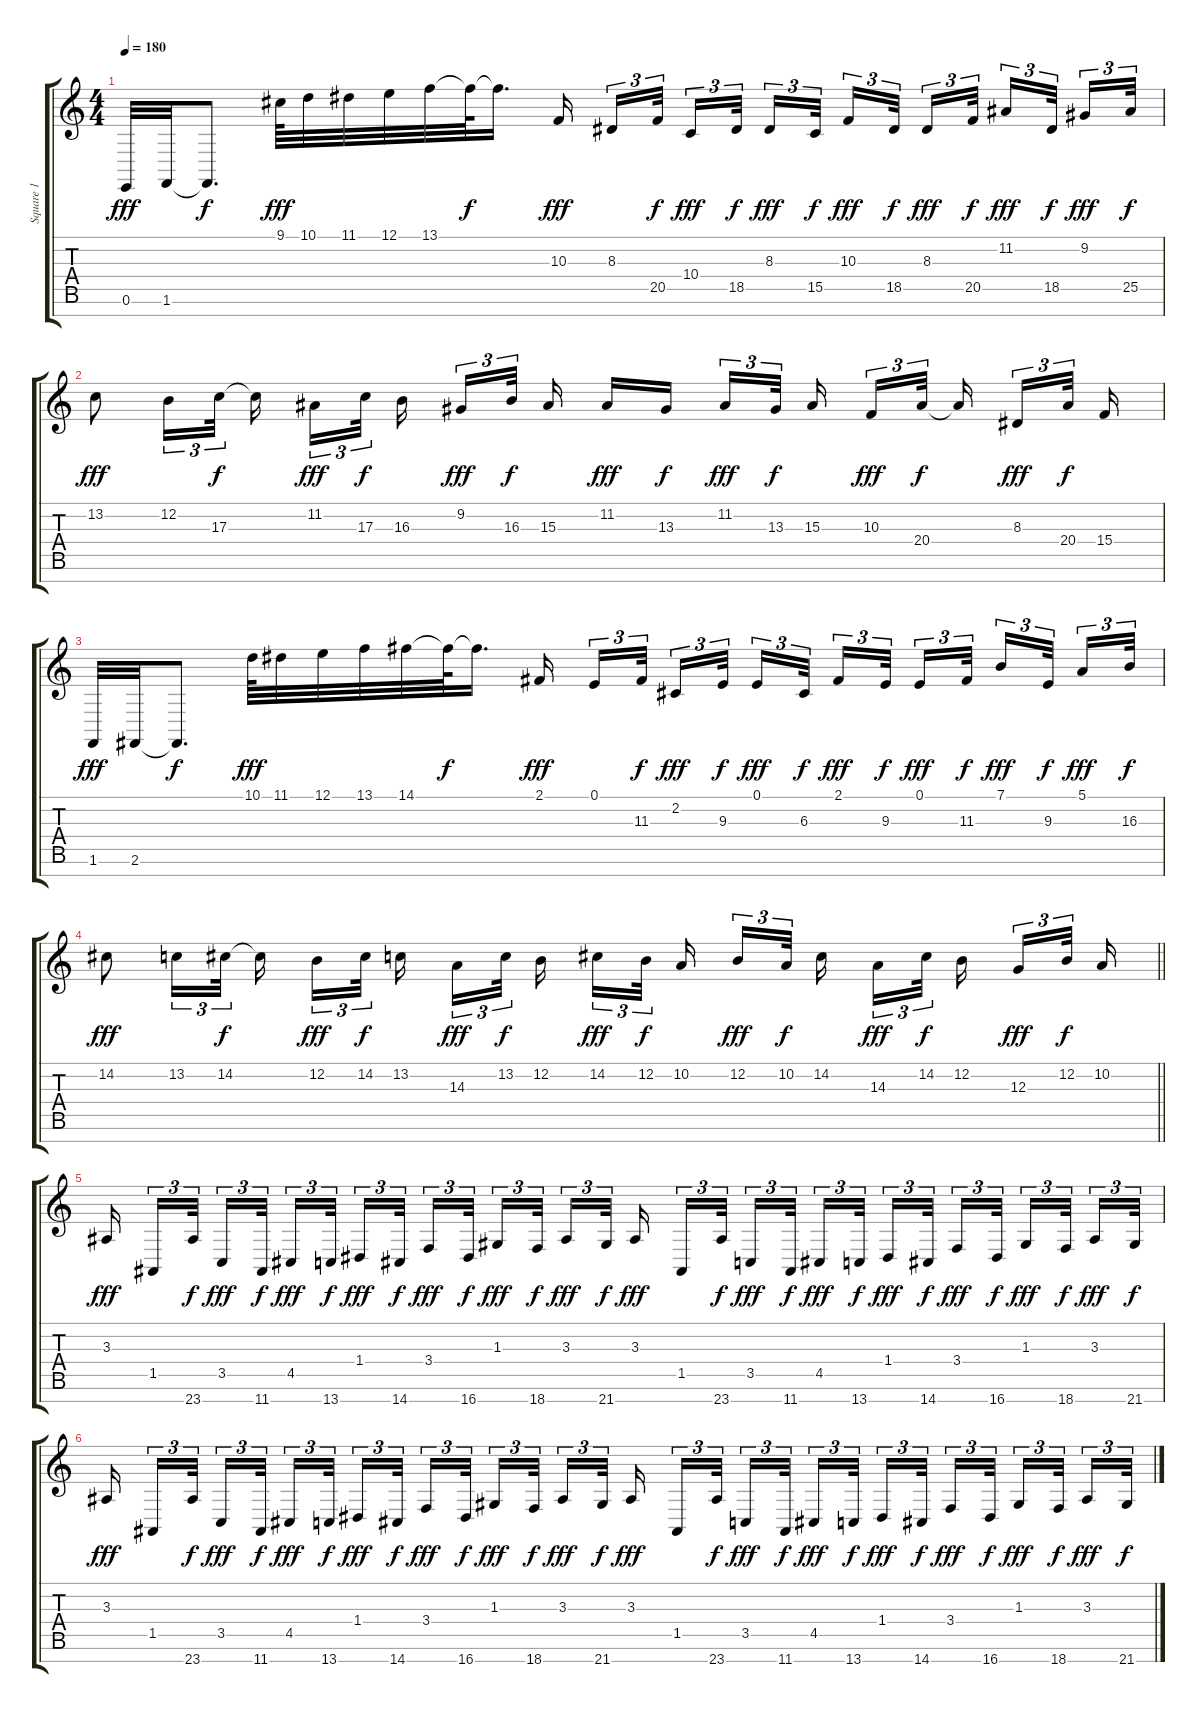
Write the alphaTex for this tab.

\track ("Square 1" "Square 1") {instrument lead1square}
\staff {score tabs}
\tuning (E4 B3 G3 D3 A2 E2 B1) {hide}
\ts (4 4)
\tempo 180
\clef g2
\ks c
0.6.32{dy fff} 1.6.32 1.6{t}.8{d dy f} 9.1.64{dy fff} 10.1.32 11.1.32 12.1.32 13.1.32 13.1{t}.64{dy f} 13.1{t}.16{d} 10.3.16{dy fff beam splitsecondary} 8.3.16{tu (3 2)} 20.5.32{tu (3 2) dy f beam splitsecondary} 10.4.16{tu (3 2) dy fff} 18.5.32{tu (3 2) dy f beam splitsecondary} 8.3.16{tu (3 2) dy fff} 15.5.32{tu (3 2) dy f} 10.3.16{tu (3 2) dy fff} 18.5.32{tu (3 2) dy f beam splitsecondary} 8.3.16{tu (3 2) dy fff} 20.5.32{tu (3 2) dy f beam splitsecondary} 11.2.16{tu (3 2) dy fff} 18.5.32{tu (3 2) dy f beam splitsecondary} 9.2.16{tu (3 2) dy fff} 25.5.32{tu (3 2) dy f} |
13.2.8{dy fff} 12.2.16{tu (3 2)} 17.3.32{tu (3 2) dy f beam splitsecondary} 17.3{t}.16 11.2.16{tu (3 2) dy fff} 17.3.32{tu (3 2) dy f beam splitsecondary} 16.3.16{beam splitsecondary} 9.2.16{tu (3 2) dy fff} 16.3.32{tu (3 2) dy f beam splitsecondary} 15.3.16 11.2.16{dy fff} 13.3.16{dy f beam splitsecondary} 11.2.16{tu (3 2) dy fff} 13.3.32{tu (3 2) dy f beam splitsecondary} 15.3.16 10.3.16{tu (3 2) dy fff} 20.4.32{tu (3 2) dy f beam splitsecondary} 20.4{t}.16{beam splitsecondary} 8.3.16{tu (3 2) dy fff} 20.4.32{tu (3 2) dy f beam splitsecondary} 15.4.16 |
1.6.32{dy fff} 2.6.32 2.6{t}.8{d dy f} 10.1.64{dy fff} 11.1.32 12.1.32 13.1.32 14.1.32 14.1{t}.64{dy f} 14.1{t}.16{d} 2.1.16{dy fff beam splitsecondary} 0.1.16{tu (3 2)} 11.3.32{tu (3 2) dy f beam splitsecondary} 2.2.16{tu (3 2) dy fff} 9.3.32{tu (3 2) dy f beam splitsecondary} 0.1.16{tu (3 2) dy fff} 6.3.32{tu (3 2) dy f} 2.1.16{tu (3 2) dy fff} 9.3.32{tu (3 2) dy f beam splitsecondary} 0.1.16{tu (3 2) dy fff} 11.3.32{tu (3 2) dy f beam splitsecondary} 7.1.16{tu (3 2) dy fff} 9.3.32{tu (3 2) dy f beam splitsecondary} 5.1.16{tu (3 2) dy fff} 16.3.32{tu (3 2) dy f} |
\barLineRight lightlight
14.2.8{dy fff} 13.2.16{tu (3 2)} 14.2.32{tu (3 2) dy f beam splitsecondary} 14.2{t}.16 12.2.16{tu (3 2) dy fff} 14.2.32{tu (3 2) dy f beam splitsecondary} 13.2.16{beam splitsecondary} 14.3.16{tu (3 2) dy fff} 13.2.32{tu (3 2) dy f beam splitsecondary} 12.2.16 14.2.16{tu (3 2) dy fff} 12.2.32{tu (3 2) dy f beam splitsecondary} 10.2.16{beam splitsecondary} 12.2.16{tu (3 2) dy fff} 10.2.32{tu (3 2) dy f beam splitsecondary} 14.2.16 14.3.16{tu (3 2) dy fff} 14.2.32{tu (3 2) dy f beam splitsecondary} 12.2.16{beam splitsecondary} 12.3.16{tu (3 2) dy fff} 12.2.32{tu (3 2) dy f beam splitsecondary} 10.2.16 |
3.3.16{dy fff beam splitsecondary} 1.5.16{tu (3 2)} 23.7.32{tu (3 2) dy f beam splitsecondary} 3.5.16{tu (3 2) dy fff} 11.7.32{tu (3 2) dy f beam splitsecondary} 4.5.16{tu (3 2) dy fff} 13.7.32{tu (3 2) dy f} 1.4.16{tu (3 2) dy fff} 14.7.32{tu (3 2) dy f beam splitsecondary} 3.4.16{tu (3 2) dy fff} 16.7.32{tu (3 2) dy f beam splitsecondary} 1.3.16{tu (3 2) dy fff} 18.7.32{tu (3 2) dy f beam splitsecondary} 3.3.16{tu (3 2) dy fff} 21.7.32{tu (3 2) dy f} 3.3.16{dy fff beam splitsecondary} 1.5.16{tu (3 2)} 23.7.32{tu (3 2) dy f beam splitsecondary} 3.5.16{tu (3 2) dy fff} 11.7.32{tu (3 2) dy f beam splitsecondary} 4.5.16{tu (3 2) dy fff} 13.7.32{tu (3 2) dy f} 1.4.16{tu (3 2) dy fff} 14.7.32{tu (3 2) dy f beam splitsecondary} 3.4.16{tu (3 2) dy fff} 16.7.32{tu (3 2) dy f beam splitsecondary} 1.3.16{tu (3 2) dy fff} 18.7.32{tu (3 2) dy f beam splitsecondary} 3.3.16{tu (3 2) dy fff} 21.7.32{tu (3 2) dy f} |
3.3.16{dy fff beam splitsecondary} 1.5.16{tu (3 2)} 23.7.32{tu (3 2) dy f beam splitsecondary} 3.5.16{tu (3 2) dy fff} 11.7.32{tu (3 2) dy f beam splitsecondary} 4.5.16{tu (3 2) dy fff} 13.7.32{tu (3 2) dy f} 1.4.16{tu (3 2) dy fff} 14.7.32{tu (3 2) dy f beam splitsecondary} 3.4.16{tu (3 2) dy fff} 16.7.32{tu (3 2) dy f beam splitsecondary} 1.3.16{tu (3 2) dy fff} 18.7.32{tu (3 2) dy f beam splitsecondary} 3.3.16{tu (3 2) dy fff} 21.7.32{tu (3 2) dy f} 3.3.16{dy fff beam splitsecondary} 1.5.16{tu (3 2)} 23.7.32{tu (3 2) dy f beam splitsecondary} 3.5.16{tu (3 2) dy fff} 11.7.32{tu (3 2) dy f beam splitsecondary} 4.5.16{tu (3 2) dy fff} 13.7.32{tu (3 2) dy f} 1.4.16{tu (3 2) dy fff} 14.7.32{tu (3 2) dy f beam splitsecondary} 3.4.16{tu (3 2) dy fff} 16.7.32{tu (3 2) dy f beam splitsecondary} 1.3.16{tu (3 2) dy fff} 18.7.32{tu (3 2) dy f beam splitsecondary} 3.3.16{tu (3 2) dy fff} 21.7.32{tu (3 2) dy f}
